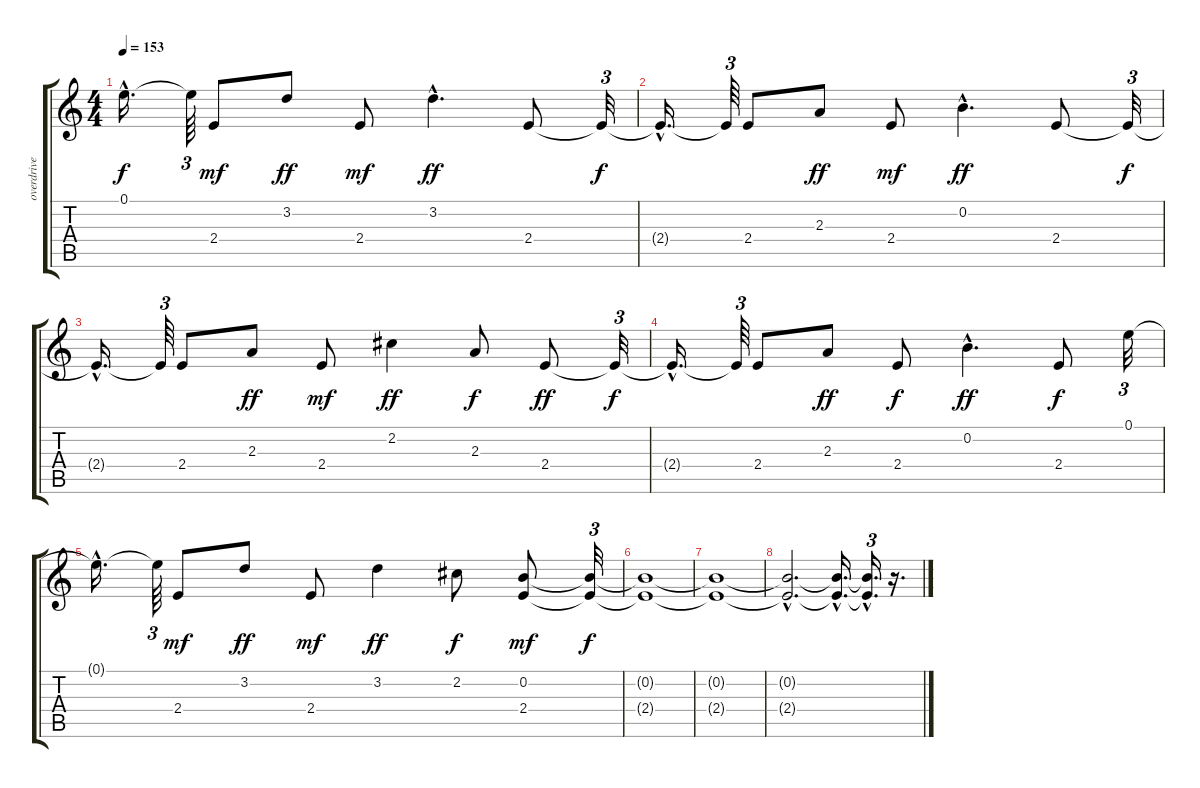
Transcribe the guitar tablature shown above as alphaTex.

\track ("overdrive" "overdrive") {instrument overdrivenguitar}
\staff {score tabs}
\tuning (E4 B3 G3 D3 A2 E2) {hide}
\ts (4 4)
\tempo 153
\clef g2
\ks c
0.1{hac t}.16{d dy f} 0.1{t}.64{tu (3 2)} 2.4.8{dy mf} 3.2.8{dy ff} 2.4.8{dy mf} 3.2{hac}.4{d dy ff} 2.4.8 2.4{t}.32{tu (3 2) dy f} |
2.4{hac t}.16{d} 2.4{t}.64{tu (3 2)} 2.4.8 2.3.8{dy ff} 2.4.8{dy mf} 0.2{hac}.4{d dy ff} 2.4.8 2.4{t}.32{tu (3 2) dy f} |
2.4{hac t}.16{d} 2.4{t}.64{tu (3 2)} 2.4.8 2.3.8{dy ff} 2.4.8{dy mf} 2.2.4{dy ff} 2.3.8{dy f} 2.4.8{dy ff} 2.4{t}.32{tu (3 2) dy f} |
2.4{hac t}.16{d} 2.4{t}.64{tu (3 2)} 2.4.8 2.3.8{dy ff} 2.4.8{dy f} 0.2{hac}.4{d dy ff} 2.4.8{dy f} 0.1.32{tu (3 2)} |
0.1{hac t}.16{d} 0.1{t}.64{tu (3 2)} 2.4.8{dy mf} 3.2.8{dy ff} 2.4.8{dy mf} 3.2.4{dy ff} 2.2.8{dy f} (0.2 2.4).8{dy mf} (0.2{t} 2.4{t}).32{tu (3 2) dy f} |
(0.2{t} 2.4{t}).1 |
(0.2{t} 2.4{t}).1 |
(0.2{hac t} 2.4{hac t}).2{d} (0.2{hac t} 2.4{hac t}).16{d} (0.2{hac t} 2.4{hac t}).16{d tu (3 2)} r.16{d}
